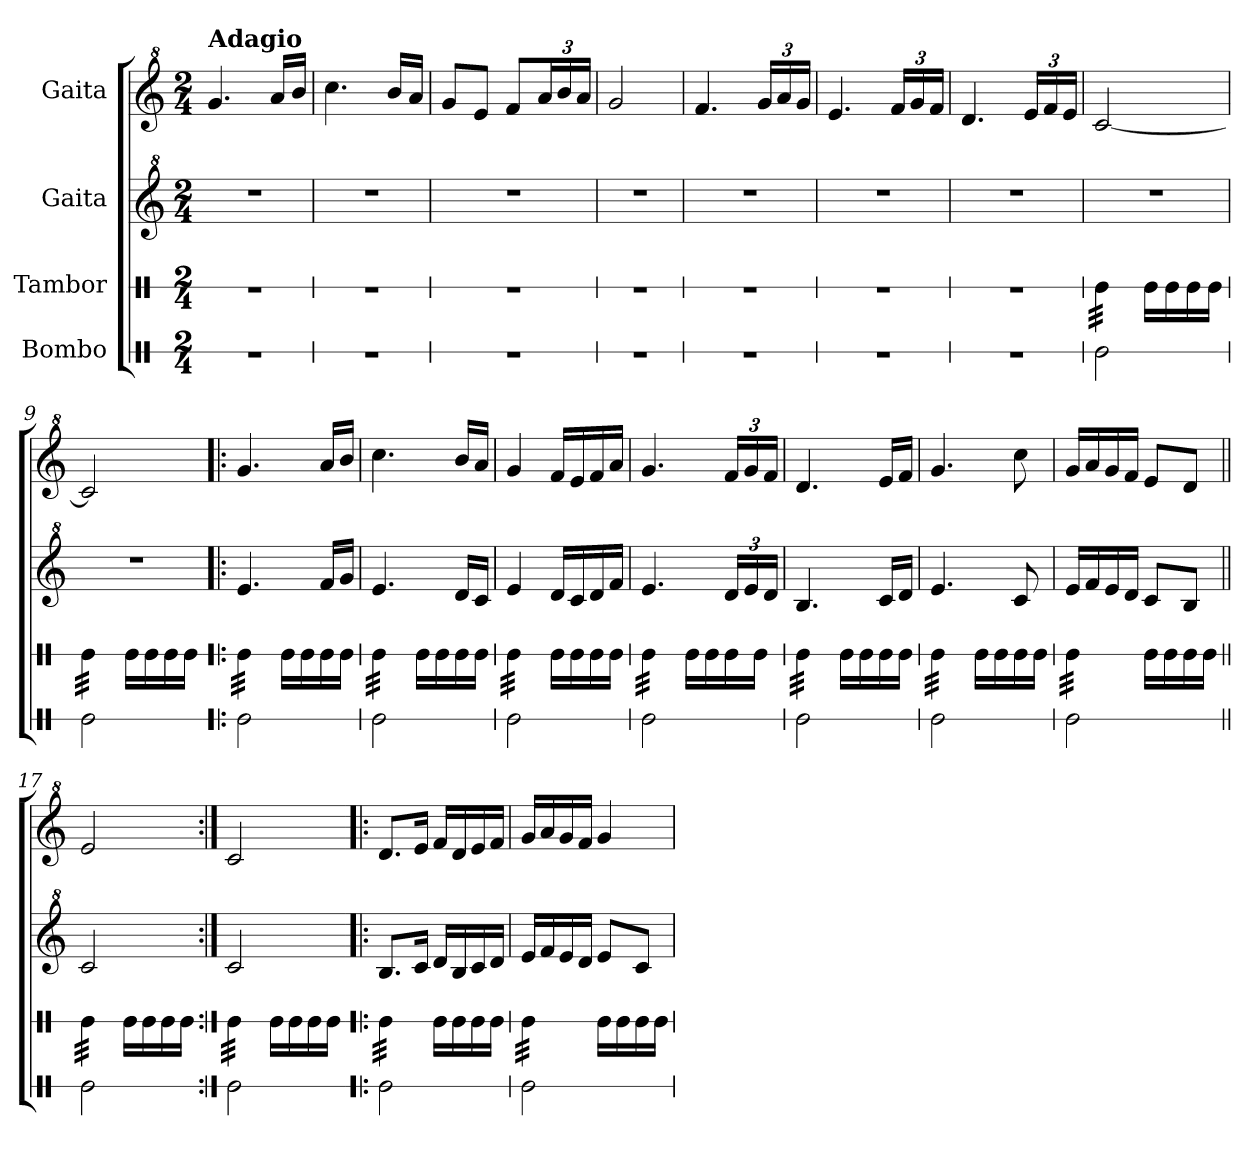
**kern	**kern	**kern	**kern
*part4	*part3	*part2	*part1
*staff4	*staff3	*staff2	*staff1
*I"Bombo	*I"Tambor	*I"Gaita	*I"Gaita
*stria1	*stria1	*	*
*clefX	*clefX	*clefG^2	*clefG^2
*k[]	*k[]	*k[]	*k[]
*M2/4	*M2/4	*M2/4	*M2/4
*MM76	*MM76	*MM76	*MM76
=1	=1	=1	=1
!	!	!	!LO:TX:a:B:t=Adagio
2r	2r	2r	4.gg/
.	.	.	16aa/LL
.	.	.	16bb/JJ
=2	=2	=2	=2
2r	2r	2r	4.ccc\
.	.	.	16bb/LL
.	.	.	16aa/JJ
=3	=3	=3	=3
2r	2r	2r	8gg/L
.	.	.	8ee/J
.	.	.	8ff/L
*	*	*	*Xbrackettup
.	.	.	24aa/L
.	.	.	24bb/
.	.	.	24aa/JJ
=4	=4	=4	=4
2r	2r	2r	2gg/
=5	=5	=5	=5
2r	2r	2r	4.ff/
.	.	.	24gg/LL
.	.	.	24aa/
.	.	.	24gg/JJ
=6	=6	=6	=6
2r	2r	2r	4.ee/
.	.	.	24ff/LL
.	.	.	24gg/
.	.	.	24ff/JJ
=7	=7	=7	=7
2r	2r	2r	4.dd/
.	.	.	24ee/LL
.	.	.	24ff/
.	.	.	24ee/JJ
=8	=8	=8	=8
*	*tremolo	*	*
2Re\	32Re\LLL	2r	[2cc/
.	32Re\	.	.
.	32Re\	.	.
.	32Re\	.	.
.	32Re\	.	.
.	32Re\	.	.
.	32Re\	.	.
.	32Re\JJJ	.	.
*	*Xtremolo	*	*
.	16Re\LL	.	.
.	16Re\	.	.
.	16Re\	.	.
.	16Re\JJ	.	.
=9	=9	=9	=9
*	*tremolo	*	*
2Re\	32Re\LLL	2r	2cc/]
.	32Re\	.	.
.	32Re\	.	.
.	32Re\	.	.
.	32Re\	.	.
.	32Re\	.	.
.	32Re\	.	.
.	32Re\JJJ	.	.
*	*Xtremolo	*	*
.	16Re\LL	.	.
.	16Re\	.	.
.	16Re\	.	.
.	16Re\JJ	.	.
!!LO:LB:g=z
=10!|:	=10!|:	=10!|:	=10!|:
*	*tremolo	*	*
2Re\	32Re\LLL	4.ee/	4.gg/
.	32Re\	.	.
.	32Re\	.	.
.	32Re\	.	.
.	32Re\	.	.
.	32Re\	.	.
.	32Re\	.	.
.	32Re\JJJ	.	.
*	*Xtremolo	*	*
.	16Re\LL	.	.
.	16Re\	.	.
.	16Re\	16ff/LL	16aa/LL
.	16Re\JJ	16gg/JJ	16bb/JJ
=11	=11	=11	=11
*	*tremolo	*	*
2Re\	32Re\LLL	4.ee/	4.ccc\
.	32Re\	.	.
.	32Re\	.	.
.	32Re\	.	.
.	32Re\	.	.
.	32Re\	.	.
.	32Re\	.	.
.	32Re\JJJ	.	.
*	*Xtremolo	*	*
.	16Re\LL	.	.
.	16Re\	.	.
.	16Re\	16dd/LL	16bb/LL
.	16Re\JJ	16cc/JJ	16aa/JJ
=12	=12	=12	=12
*	*tremolo	*	*
2Re\	32Re\LLL	4ee/	4gg/
.	32Re\	.	.
.	32Re\	.	.
.	32Re\	.	.
.	32Re\	.	.
.	32Re\	.	.
.	32Re\	.	.
.	32Re\JJJ	.	.
*	*Xtremolo	*	*
.	16Re\LL	16dd/LL	16ff/LL
.	16Re\	16cc/	16ee/
.	16Re\	16dd/	16ff/
.	16Re\JJ	16ff/JJ	16aa/JJ
=13	=13	=13	=13
*	*tremolo	*	*
2Re\	32Re\LLL	4.ee/	4.gg/
.	32Re\	.	.
.	32Re\	.	.
.	32Re\	.	.
.	32Re\	.	.
.	32Re\	.	.
.	32Re\	.	.
.	32Re\JJJ	.	.
*	*Xtremolo	*	*
.	16Re\LL	.	.
.	16Re\	.	.
*	*	*Xbrackettup	*
.	16Re\	24dd/LL	24ff/LL
.	.	24ee/	24gg/
.	16Re\JJ	.	.
.	.	24dd/JJ	24ff/JJ
=14	=14	=14	=14
*	*tremolo	*	*
2Re\	32Re\LLL	4.b/	4.dd/
.	32Re\	.	.
.	32Re\	.	.
.	32Re\	.	.
.	32Re\	.	.
.	32Re\	.	.
.	32Re\	.	.
.	32Re\JJJ	.	.
*	*Xtremolo	*	*
.	16Re\LL	.	.
.	16Re\	.	.
.	16Re\	16cc/LL	16ee/LL
.	16Re\JJ	16dd/JJ	16ff/JJ
=15	=15	=15	=15
*	*tremolo	*	*
2Re\	32Re\LLL	4.ee/	4.gg/
.	32Re\	.	.
.	32Re\	.	.
.	32Re\	.	.
.	32Re\	.	.
.	32Re\	.	.
.	32Re\	.	.
.	32Re\JJJ	.	.
*	*Xtremolo	*	*
.	16Re\LL	.	.
.	16Re\	.	.
.	16Re\	8cc/	8ccc\
.	16Re\JJ	.	.
=16	=16	=16	=16
*	*tremolo	*	*
2Re\	32Re\LLL	16ee/LL	16gg/LL
.	32Re\	.	.
.	32Re\	16ff/	16aa/
.	32Re\	.	.
.	32Re\	16ee/	16gg/
.	32Re\	.	.
.	32Re\	16dd/JJ	16ff/JJ
.	32Re\JJJ	.	.
*	*Xtremolo	*	*
.	16Re\LL	8cc/L	8ee/L
.	16Re\	.	.
.	16Re\	8b/J	8dd/J
.	16Re\JJ	.	.
!!LO:LB:g=z
=17||	=17||	=17||	=17||
*	*tremolo	*	*
2Re\	32Re\LLL	2cc/	2ee/
.	32Re\	.	.
.	32Re\	.	.
.	32Re\	.	.
.	32Re\	.	.
.	32Re\	.	.
.	32Re\	.	.
.	32Re\JJJ	.	.
*	*Xtremolo	*	*
.	16Re\LL	.	.
.	16Re\	.	.
.	16Re\	.	.
.	16Re\JJ	.	.
=18:|!	=18:|!	=18:|!	=18:|!
*	*tremolo	*	*
2Re\	32Re\LLL	2cc/	2cc/
.	32Re\	.	.
.	32Re\	.	.
.	32Re\	.	.
.	32Re\	.	.
.	32Re\	.	.
.	32Re\	.	.
.	32Re\JJJ	.	.
*	*Xtremolo	*	*
.	16Re\LL	.	.
.	16Re\	.	.
.	16Re\	.	.
.	16Re\JJ	.	.
=19!|:	=19!|:	=19!|:	=19!|:
*	*tremolo	*	*
2Re\	32Re\LLL	8.b/L	8.dd/L
.	32Re\	.	.
.	32Re\	.	.
.	32Re\	.	.
.	32Re\	.	.
.	32Re\	.	.
.	32Re\	16cc/Jk	16ee/Jk
.	32Re\JJJ	.	.
*	*Xtremolo	*	*
.	16Re\LL	16dd/LL	16ff/LL
.	16Re\	16b/	16dd/
.	16Re\	16cc/	16ee/
.	16Re\JJ	16dd/JJ	16ff/JJ
=20	=20	=20	=20
*	*tremolo	*	*
2Re\	32Re\LLL	16ee/LL	16gg/LL
.	32Re\	.	.
.	32Re\	16ff/	16aa/
.	32Re\	.	.
.	32Re\	16ee/	16gg/
.	32Re\	.	.
.	32Re\	16dd/JJ	16ff/JJ
.	32Re\JJJ	.	.
*	*Xtremolo	*	*
.	16Re\LL	8ee/L	4gg/
.	16Re\	.	.
.	16Re\	8cc/J	.
.	16Re\JJ	.	.
=	=	=	=
*-	*-	*-	*-
